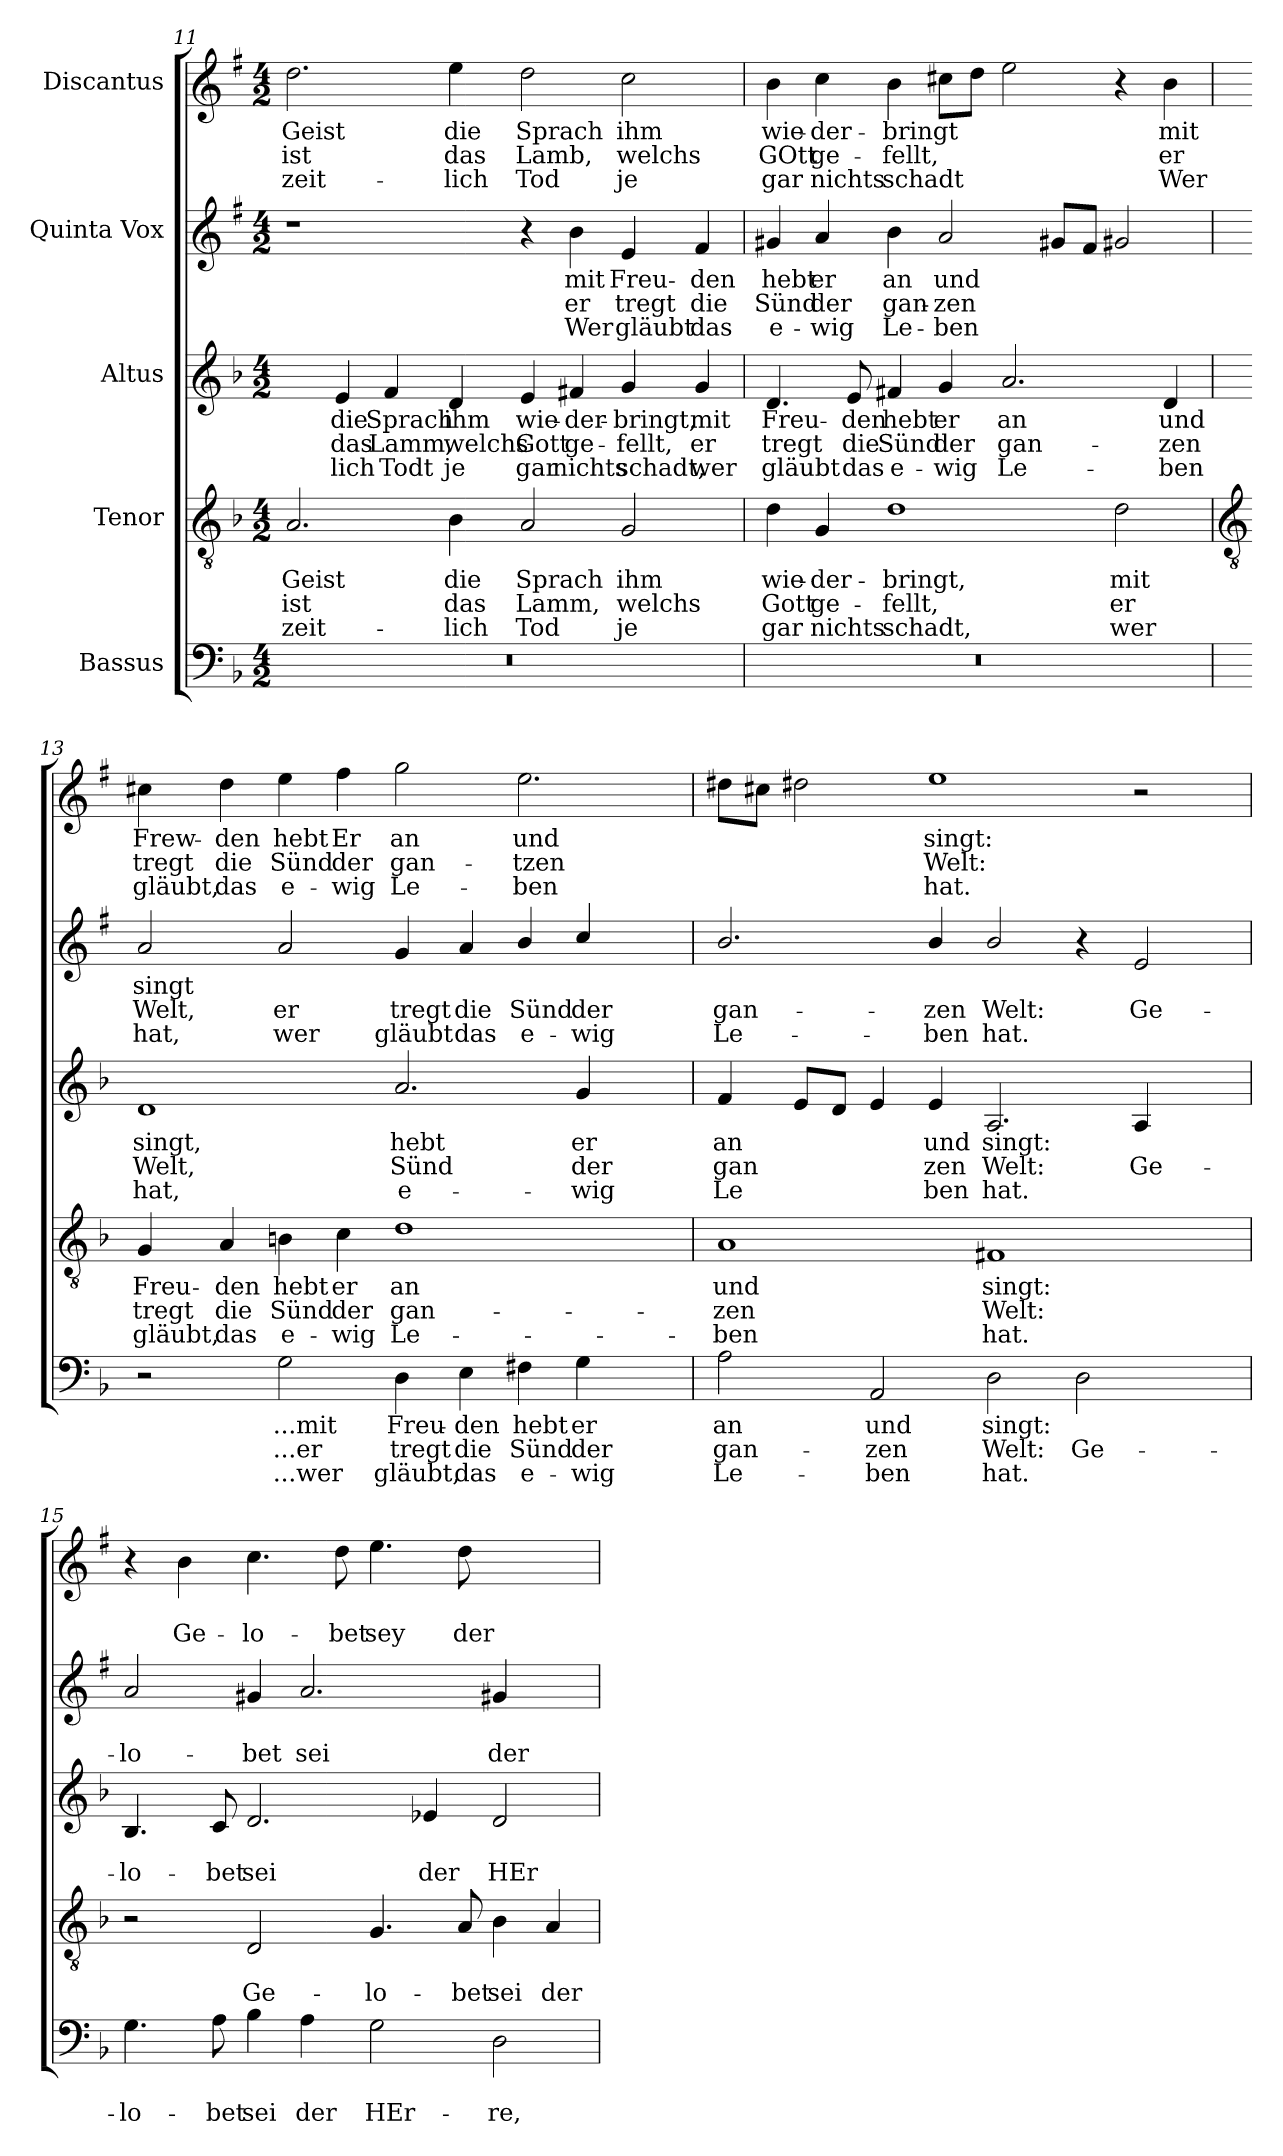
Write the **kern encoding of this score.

**kern	**text	**text	**text	**kern	**text	**text	**text	**kern	**text	**text	**text	**kern	**text	**text	**text	**kern	**text	**text	**text
*part5	*part5	*part5	*part5	*part4	*part4	*part4	*part4	*part3	*part3	*part3	*part3	*part2	*part2	*part2	*part2	*part1	*part1	*part1	*part1
*staff5	*staff5	*staff5	*staff5	*staff4	*staff4	*staff4	*staff4	*staff3	*staff3	*staff3	*staff3	*staff2	*staff2	*staff2	*staff2	*staff1	*staff1	*staff1	*staff1
*I"Bassus	*	*	*	*I"Tenor	*	*	*	*I"Altus	*	*	*	*I"Quinta Vox	*	*	*	*I"Discantus	*	*	*
!!LO:LB:g=z
*clefF4	*	*	*	*clefGv2	*	*	*	*clefG2	*	*	*	*clefG2	*	*	*	*clefG2	*	*	*
*	*	*	*	*	*	*	*	*	*	*	*	*ITrd1c2	*	*	*	*ITrd1c2	*	*	*
*k[b-]	*	*	*	*k[b-]	*	*	*	*k[b-]	*	*	*	*k[b-]	*	*	*	*k[b-]	*	*	*
*F:	*	*	*	*F:	*	*	*	*F:	*	*	*	*F:	*	*	*	*F:	*	*	*
*M4/2	*	*	*	*M4/2	*	*	*	*M4/2	*	*	*	*M4/2	*	*	*	*M4/2	*	*	*
=11	=11	=11	=11	=11	=11	=11	=11	=11	=11	=11	=11	=11	=11	=11	=11	=11	=11	=11	=11
!	!	!	!	!	!LO:LY:b	!LO:LY:b	!LO:LY:b	!	!LO:LY:b	!LO:LY:b	!	!	!	!	!	!	!LO:LY:b	!LO:LY:b	!LO:LY:b
0r	.	.	.	2.A	Geist	ist	zeit-	4fyy]	-__	__	.	1r	.	.	.	2.cc	Geist	ist	zeit-
!	!	!	!	!	!	!	!	!	!LO:LY:b	!LO:LY:b	!LO:LY:b	!	!	!	!	!	!	!	!
.	.	.	.	.	.	.	.	4e	die	das	lich	.	.	.	.	.	.	.	.
!	!	!	!	!	!	!	!	!	!LO:LY:b	!LO:LY:b	!LO:LY:b	!	!	!	!	!	!	!	!
.	.	.	.	.	.	.	.	4f	Sprach	Lamm,	Todt	.	.	.	.	.	.	.	.
!	!	!	!	!	!LO:LY:b	!LO:LY:b	!LO:LY:b	!	!LO:LY:b	!LO:LY:b	!LO:LY:b	!	!	!	!	!	!LO:LY:b	!LO:LY:b	!LO:LY:b
.	.	.	.	4B-	-die	das	lich	4d	ihm	welchs	je	.	.	.	.	4dd	-die	das	lich
!	!	!	!	!	!LO:LY:b	!LO:LY:b	!LO:LY:b	!	!LO:LY:b	!LO:LY:b	!LO:LY:b	!	!	!	!	!	!LO:LY:b	!LO:LY:b	!LO:LY:b
.	.	.	.	2A	Sprach	Lamm,	Tod	4e	wie-	-Gott	gar	4r	.	.	.	2cc	Sprach	Lamb,	Tod
!	!	!	!	!	!	!	!	!	!LO:LY:b	!LO:LY:b	!LO:LY:b	!	!LO:LY:b	!LO:LY:b	!LO:LY:b	!	!	!	!
.	.	.	.	.	.	.	.	4f#X	der-	-ge-	-nichts	4a	mit	er	Wer	.	.	.	.
!	!	!	!	!	!LO:LY:b	!LO:LY:b	!LO:LY:b	!	!LO:LY:b	!LO:LY:b	!LO:LY:b	!	!LO:LY:b	!LO:LY:b	!LO:LY:b	!	!LO:LY:b	!LO:LY:b	!LO:LY:b
.	.	.	.	2G	ihm	welchs	je	4g	bringt,	fellt,	schadt,	4d	Freu-	-tregt	gläubt	2b-	ihm	welchs	je
!	!	!	!	!	!	!	!	!	!LO:LY:b	!LO:LY:b	!LO:LY:b	!	!LO:LY:b	!LO:LY:b	!LO:LY:b	!	!	!	!
.	.	.	.	.	.	.	.	4g	mit	er	wer	4e	den	die	das	.	.	.	.
=12	=12	=12	=12	=12	=12	=12	=12	=12	=12	=12	=12	=12	=12	=12	=12	=12	=12	=12	=12
!	!	!	!	!	!LO:LY:b	!LO:LY:b	!LO:LY:b	!	!LO:LY:b	!LO:LY:b	!LO:LY:b	!	!LO:LY:b	!LO:LY:b	!LO:LY:b	!	!LO:LY:b	!LO:LY:b	!LO:LY:b
0r	.	.	.	4d	wie-	-Gott	gar	4.d	Freu-	-tregt	gläubt	4f#X	hebt	Sünd	e-	4a	wie-	-GOtt	gar
!	!	!	!	!	!LO:LY:b	!LO:LY:b	!LO:LY:b	!	!	!	!	!	!LO:LY:b	!LO:LY:b	!LO:LY:b	!	!LO:LY:b	!LO:LY:b	!LO:LY:b
.	.	.	.	4G	der-	-ge-	-nichts	.	.	.	.	4g	-er	der	wig	4b-	der-	-ge-	-nichts
!	!	!	!	!	!	!	!	!	!LO:LY:b	!LO:LY:b	!LO:LY:b	!	!	!	!	!	!	!	!
.	.	.	.	.	.	.	.	8e	den	die	das	.	.	.	.	.	.	.	.
!	!	!	!	!	!LO:LY:b	!LO:LY:b	!LO:LY:b	!	!LO:LY:b	!LO:LY:b	!LO:LY:b	!	!LO:LY:b	!LO:LY:b	!LO:LY:b	!	!LO:LY:b	!LO:LY:b	!LO:LY:b
.	.	.	.	1d	bringt,	fellt,	schadt,	4f#X	hebt	Sünd	e-	4a	an	gan-	-Le-	4a	bringt	fellt,	schadt
!	!	!	!	!	!	!	!	!	!LO:LY:b	!LO:LY:b	!LO:LY:b	!	!LO:LY:b	!LO:LY:b	!LO:LY:b	!	!	!	!
.	.	.	.	.	.	.	.	4g	-er	der	wig	2g	-und	zen	ben	8bnL	.	.	.
.	.	.	.	.	.	.	.	.	.	.	.	.	.	.	.	8ccJ	.	.	.
!	!	!	!	!	!	!	!	!	!LO:LY:b	!LO:LY:b	!LO:LY:b	!	!	!	!	!	!	!	!
.	.	.	.	.	.	.	.	2.a	an	gan-	-Le-	.	.	.	.	2dd	.	.	.
.	.	.	.	.	.	.	.	.	.	.	.	8f#XL	.	.	.	.	.	.	.
.	.	.	.	.	.	.	.	.	.	.	.	8eJ	.	.	.	.	.	.	.
!	!	!	!	!	!LO:LY:b	!LO:LY:b	!LO:LY:b	!	!	!	!	!	!	!	!	!	!	!	!
.	.	.	.	2d	mit	er	wer	.	.	.	.	2f#X	.	.	.	4r	.	.	.
!	!	!	!	!	!	!	!	!	!LO:LY:b	!LO:LY:b	!LO:LY:b	!	!	!	!	!	!LO:LY:b	!LO:LY:b	!LO:LY:b
.	.	.	.	.	.	.	.	4d	-und	zen	ben	.	.	.	.	4a	mit	er	Wer
!!LO:LB:g=z
=13	=13	=13	=13	=13	=13	=13	=13	=13	=13	=13	=13	=13	=13	=13	=13	=13	=13	=13	=13
*	*	*	*	*clefGv2	*	*	*	*	*	*	*	*	*	*	*	*	*	*	*
!	!	!	!	!	!LO:LY:b	!LO:LY:b	!LO:LY:b	!	!LO:LY:b	!LO:LY:b	!LO:LY:b	!	!LO:LY:b	!LO:LY:b	!LO:LY:b	!	!LO:LY:b	!LO:LY:b	!LO:LY:b
*	*	*	*	*	*	*	*	*	*	*	*	*^	*	*	*	*	*	*	*
2r	.	.	.	4G	Freu-	-tregt	gläubt,	1d	singt,	Welt,	hat,	2g	2g\yy	singt	Welt,	hat,	4bn	Frew-	-tregt	gläubt,
!	!	!	!	!	!LO:LY:b	!LO:LY:b	!LO:LY:b	!	!	!	!	!	!	!	!	!	!	!LO:LY:b	!LO:LY:b	!LO:LY:b
.	.	.	.	4A	den	die	das	.	.	.	.	.	.	.	.	.	4cc	den	die	das
!	!LO:LY:b	!LO:LY:b	!LO:LY:b	!	!LO:LY:b	!LO:LY:b	!LO:LY:b	!	!	!	!	!	!	!LO:LY:b	!	!	!	!	!	!
!	!	!	!	!	!	!	!	!	!	!	!	!	!	!	!LO:LY:b	!LO:LY:b	!	!LO:LY:b	!LO:LY:b	!LO:LY:b
2G	...mit	...er	...wer	4Bn	hebt	Sünd	e-	.	.	.	.	2g	2g\yy	.	er	wer	4dd	hebt	Sünd	e-
!	!	!	!	!	!LO:LY:b	!LO:LY:b	!LO:LY:b	!	!	!	!	!	!	!	!	!	!	!LO:LY:b	!LO:LY:b	!LO:LY:b
.	.	.	.	4c	-er	der	wig	.	.	.	.	.	.	.	.	.	4ee	-Er	der	wig
!	!LO:LY:b	!LO:LY:b	!LO:LY:b	!	!LO:LY:b	!LO:LY:b	!LO:LY:b	!	!LO:LY:b	!LO:LY:b	!LO:LY:b	!	!	!LO:LY:b	!	!	!	!	!	!
!	!	!	!	!	!	!	!	!	!	!	!	!	!	!	!LO:LY:b	!LO:LY:b	!	!LO:LY:b	!LO:LY:b	!LO:LY:b
4D	Freu-	-tregt	gläubt,	1d	an	gan-	-Le-	2.a	hebt	Sünd	e-	4f	4f\yy	.	tregt	gläubt	2ff	an	gan-	-Le-
!	!LO:LY:b	!LO:LY:b	!LO:LY:b	!	!	!	!	!	!	!	!	!	!	!LO:LY:b	!	!	!	!	!	!
!	!	!	!	!	!	!	!	!	!	!	!	!	!	!	!LO:LY:b	!LO:LY:b	!	!	!	!
4E	den	die	das	.	.	.	.	.	.	.	.	4g	4g\yy	.	die	das	.	.	.	.
!	!LO:LY:b	!LO:LY:b	!LO:LY:b	!	!	!	!	!	!	!	!	!	!	!LO:LY:b	!	!	!	!	!	!
!	!	!	!	!	!	!	!	!	!	!	!	!	!	!	!LO:LY:b	!LO:LY:b	!	!LO:LY:b	!LO:LY:b	!LO:LY:b
4F#X	hebt	Sünd	e-	.	.	.	.	.	.	.	.	4a	4a\yy	.	Sünd	e-	2.dd	-und	tzen	ben
!	!LO:LY:b	!LO:LY:b	!LO:LY:b	!	!	!	!	!	!LO:LY:b	!LO:LY:b	!LO:LY:b	!	!	!LO:LY:b	!	!	!	!	!	!
!	!	!	!	!	!	!	!	!	!	!	!	!	!	!	!LO:LY:b	!LO:LY:b	!	!	!	!
4G	-er	der	wig	.	.	.	.	4g	-er	der	wig	4b-	4b-\yy	.	-der	wig	.	.	.	.
4ryy	.	.	.	4ryy	.	.	.	4ryy	.	.	.	4ryy	4ryy	.	.	.	.	.	.	.
=14	=14	=14	=14	=14	=14	=14	=14	=14	=14	=14	=14	=14	=14	=14	=14	=14	=14	=14	=14	=14
!	!LO:LY:b	!LO:LY:b	!LO:LY:b	!	!LO:LY:b	!LO:LY:b	!LO:LY:b	!	!LO:LY:b	!LO:LY:b	!LO:LY:b	!	!	!LO:LY:b	!	!	!	!	!	!
!	!	!	!	!	!	!	!	!	!	!	!	!	!	!	!LO:LY:b	!LO:LY:b	!	!	!	!
2A	an	gan-	-Le-	1A	-und	zen	ben	4f	an	gan	Le	2.a	2.a\yy	.	-gan-	-Le-	8cc#XL	.	.	.
.	.	.	.	.	.	.	.	.	.	.	.	.	.	.	.	.	8bJ	.	.	.
.	.	.	.	.	.	.	.	8eL	.	.	.	.	.	.	.	.	2cc#X	.	.	.
.	.	.	.	.	.	.	.	8dJ	.	.	.	.	.	.	.	.	.	.	.	.
!	!LO:LY:b	!LO:LY:b	!LO:LY:b	!	!	!	!	!	!	!	!	!	!	!	!	!	!	!	!	!
2AA	-und	zen	ben	.	.	.	.	4e	.	.	.	.	.	.	.	.	.	.	.	.
!	!	!	!	!	!	!	!	!	!LO:LY:b	!LO:LY:b	!LO:LY:b	!	!	!LO:LY:b	!	!	!	!	!	!
!	!	!	!	!	!	!	!	!	!	!	!	!	!	!	!LO:LY:b	!LO:LY:b	!	!LO:LY:b	!LO:LY:b	!LO:LY:b
.	.	.	.	.	.	.	.	4e	und	zen	ben	4a	4a\yy	.	-zen	ben	1dd	singt:	Welt:	hat.
!	!LO:LY:b	!LO:LY:b	!LO:LY:b	!	!LO:LY:b	!LO:LY:b	!LO:LY:b	!	!LO:LY:b	!LO:LY:b	!LO:LY:b	!	!	!LO:LY:b	!	!	!	!	!	!
!	!	!	!	!	!	!	!	!	!	!	!	!	!	!	!LO:LY:b	!LO:LY:b	!	!	!	!
2D	singt:	Welt:	hat.	1F#X	singt:	Welt:	hat.	2.A	singt:	Welt:	hat.	2a	2a\yy	.	Welt:	hat.	.	.	.	.
!	!	!LO:LY:b	!	!	!	!	!	!	!	!	!	!	!	!	!	!	!	!	!	!
2D	.	Ge-	.	.	.	.	.	.	.	.	.	4r	2.ryy	.	.	.	.	.	.	.
!	!	!	!	!	!	!	!	!	!	!LO:LY:b	!	!	!	!	!LO:LY:b	!	!	!	!	!
.	.	.	.	.	.	.	.	4A	.	Ge-	.	2d	.	.	Ge-	.	2r	.	.	.
4ryy	.	.	.	4ryy	.	.	.	4ryy	.	.	.	.	.	.	.	.	.	.	.	.
=15	=15	=15	=15	=15	=15	=15	=15	=15	=15	=15	=15	=15	=15	=15	=15	=15	=15	=15	=15	=15
!	!	!LO:LY:b	!	!	!	!	!	!	!	!LO:LY:b	!	!	!	!	!LO:LY:b	!	!	!	!	!
4.G	.	-lo-	.	2r	.	.	.	4.B-	.	-lo-	.	2g	4ryy	.	lo-	.	4r	.	.	.
!	!	!	!	!	!	!	!	!	!	!	!	!	!	!	!	!	!	!	!LO:LY:b	!
.	.	.	.	.	.	.	.	.	.	.	.	.	1..ryy	.	.	.	4a	.	Ge-	.
!	!	!LO:LY:b	!	!	!	!	!	!	!	!LO:LY:b	!	!	!	!	!	!	!	!	!	!
8A	.	-bet	.	.	.	.	.	8c	.	-bet	.	.	.	.	.	.	.	.	.	.
!	!	!LO:LY:b	!	!	!	!LO:LY:b	!	!	!	!LO:LY:b	!	!	!	!	!LO:LY:b	!	!	!	!LO:LY:b	!
4B-	.	sei	.	2D	.	Ge-	.	2.d	.	sei	.	4f#X	.	.	-bet	.	4.b-	.	-lo-	.
!	!	!LO:LY:b	!	!	!	!	!	!	!	!	!	!	!	!	!LO:LY:b	!	!	!	!	!
4A	.	der	.	.	.	.	.	.	.	.	.	2.g	.	.	sei	.	.	.	.	.
!	!	!	!	!	!	!	!	!	!	!	!	!	!	!	!	!	!	!	!LO:LY:b	!
.	.	.	.	.	.	.	.	.	.	.	.	.	.	.	.	.	8cc	.	-bet	.
!	!	!LO:LY:b	!	!	!	!LO:LY:b	!	!	!	!	!	!	!	!	!	!	!	!	!LO:LY:b	!
2G	.	HEr-	.	4.G	.	-lo-	.	.	.	.	.	.	.	.	.	.	4.dd	.	sey	.
!	!	!	!	!	!	!	!	!	!	!LO:LY:b	!	!	!	!	!	!	!	!	!	!
.	.	.	.	.	.	.	.	4e-X	.	der	.	.	.	.	.	.	.	.	.	.
!	!	!	!	!	!	!LO:LY:b	!	!	!	!	!	!	!	!	!	!	!	!	!LO:LY:b	!
.	.	.	.	8A	.	-bet	.	.	.	.	.	.	.	.	.	.	8cc	.	der	.
!	!	!LO:LY:b	!	!	!	!LO:LY:b	!	!	!	!LO:LY:b	!	!	!	!	!LO:LY:b	!	!	!	!	!
2D	.	-re,	.	4B-	.	sei	.	2d	.	HEr-	.	4f#X	.	.	der	.	2ryy	.	.	.
!	!	!	!	!	!	!LO:LY:b	!	!	!	!	!	!	!	!	!	!	!	!	!	!
.	.	.	.	4A	.	der	.	.	.	.	.	4ryy	.	.	.	.	.	.	.	.
*	*	*	*	*	*	*	*	*	*	*	*	*v	*v	*	*	*	*	*	*	*
=	=	=	=	=	=	=	=	=	=	=	=	=	=	=	=	=	=	=	=
*-	*-	*-	*-	*-	*-	*-	*-	*-	*-	*-	*-	*-	*-	*-	*-	*-	*-	*-	*-
